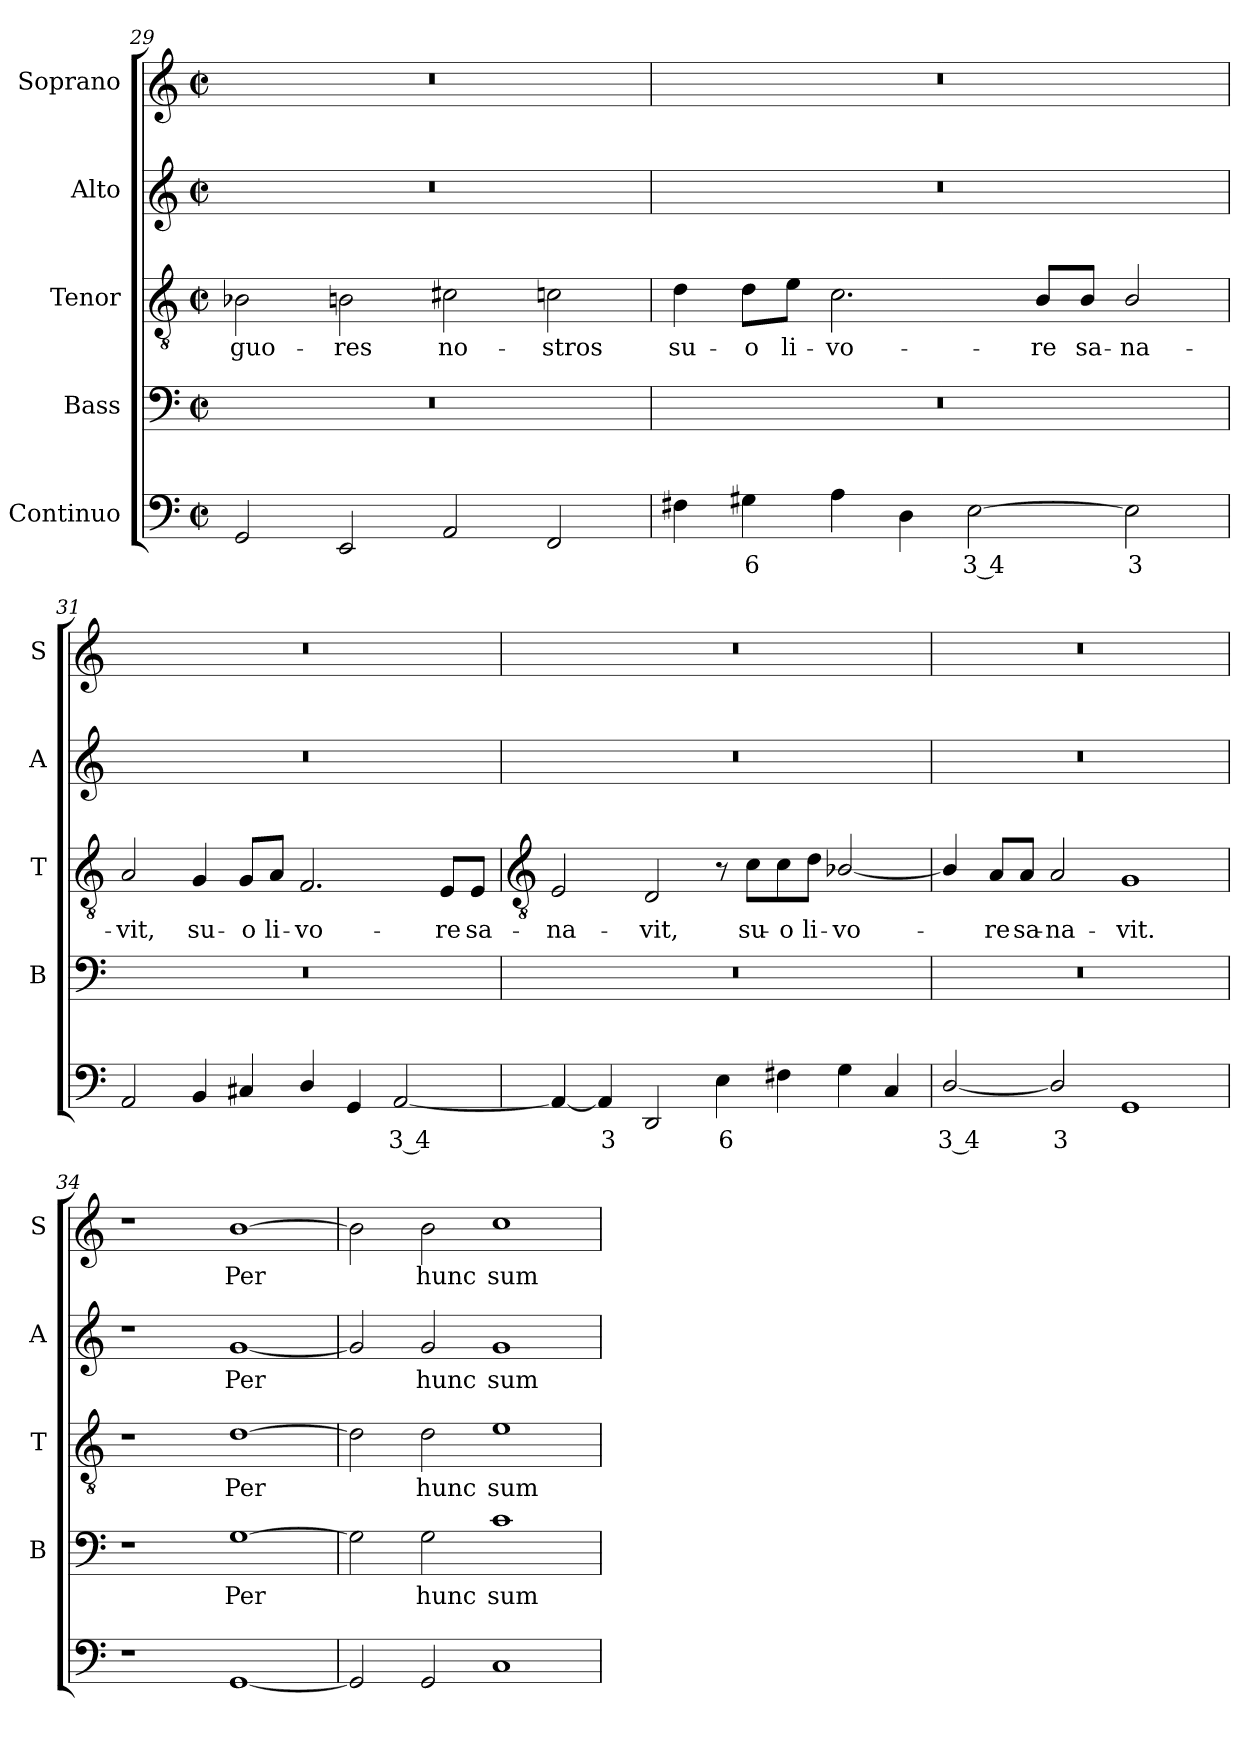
**kern	**text	**kern	**text	**kern	**text	**kern	**text	**kern	**text
*part5	*part5	*part4	*part4	*part3	*part3	*part2	*part2	*part1	*part1
*staff5	*staff5	*staff4	*staff4	*staff3	*staff3	*staff2	*staff2	*staff1	*staff1
*I"Continuo	*	*I"Bass	*	*I"Tenor	*	*I"Alto	*	*I"Soprano	*
*	*	*I'B	*	*I'T	*	*I'A	*	*I'S	*
*clefF4	*	*clefF4	*	*clefGv2	*	*clefG2	*	*clefG2	*
*k[]	*	*k[]	*	*k[]	*	*k[]	*	*k[]	*
*C:	*	*C:	*	*C:	*	*C:	*	*C:	*
*M4/2	*	*M4/2	*	*M4/2	*	*M4/2	*	*M4/2	*
*met(c|)	*	*met(c|)	*	*met(c|)	*	*met(c|)	*	*met(c|)	*
=29	=29	=29	=29	=29	=29	=29	=29	=29	=29
!	!	!	!	!	!LO:LY:b	!	!	!	!
2GG	.	0r	.	2B-X	-guo-	0r	.	0r	.
!	!	!	!	!	!LO:LY:b	!	!	!	!
2EE	.	.	.	2Bn	-res	.	.	.	.
!	!	!	!	!	!LO:LY:b	!	!	!	!
2AA	.	.	.	2c#X	no-	.	.	.	.
!	!	!	!	!	!LO:LY:b	!	!	!	!
2FF	.	.	.	2cn	-stros	.	.	.	.
=30	=30	=30	=30	=30	=30	=30	=30	=30	=30
!	!	!	!	!	!LO:LY:b	!	!	!	!
4F#X	.	0r	.	4d	su-	0r	.	0r	.
!	!LO:LY:b	!	!	!	!LO:LY:b	!	!	!	!
4G#X	6	.	.	8d\L	-o	.	.	.	.
!	!	!	!	!	!LO:LY:b	!	!	!	!
.	.	.	.	8e\J	li-	.	.	.	.
!	!	!	!	!	!LO:LY:b	!	!	!	!
4A	.	.	.	2.c	-vo-	.	.	.	.
4D	.	.	.	.	.	.	.	.	.
!	!LO:LY:b	!	!	!	!	!	!	!	!
[2E	3 4	.	.	.	.	.	.	.	.
!	!	!	!	!	!LO:LY:b	!	!	!	!
.	.	.	.	8B/L	-re	.	.	.	.
!	!	!	!	!	!LO:LY:b	!	!	!	!
.	.	.	.	8B/J	sa-	.	.	.	.
!	!LO:LY:b	!	!	!	!LO:LY:b	!	!	!	!
2E]	3	.	.	2B/	-na-	.	.	.	.
=31	=31	=31	=31	=31	=31	=31	=31	=31	=31
!	!	!	!	!	!LO:LY:b	!	!	!	!
2AA	.	0r	.	2A	-vit,	0r	.	0r	.
!	!	!	!	!	!LO:LY:b	!	!	!	!
4BB	.	.	.	4G	su-	.	.	.	.
!	!	!	!	!	!LO:LY:b	!	!	!	!
4C#X	.	.	.	8G/L	-o	.	.	.	.
!	!	!	!	!	!LO:LY:b	!	!	!	!
.	.	.	.	8A/J	li-	.	.	.	.
!	!	!	!	!	!LO:LY:b	!	!	!	!
4D/	.	.	.	2.F	-vo-	.	.	.	.
4GG	.	.	.	.	.	.	.	.	.
!	!LO:LY:b	!	!	!	!	!	!	!	!
[2AA	3 4	.	.	.	.	.	.	.	.
!	!	!	!	!	!LO:LY:b	!	!	!	!
.	.	.	.	8E/L	-re	.	.	.	.
!	!	!	!	!	!LO:LY:b	!	!	!	!
.	.	.	.	8E/J	sa-	.	.	.	.
!!LO:LB:g=z
=32	=32	=32	=32	=32	=32	=32	=32	=32	=32
*	*	*	*	*clefGv2	*	*	*	*	*
!	!	!	!	!	!LO:LY:b	!	!	!	!
4AA_	.	0r	.	2E	-na-	0r	.	0r	.
!	!LO:LY:b	!	!	!	!	!	!	!	!
4AA]	3	.	.	.	.	.	.	.	.
!	!	!	!	!	!LO:LY:b	!	!	!	!
2DD	.	.	.	2D	-vit,	.	.	.	.
!	!LO:LY:b	!	!	!	!	!	!	!	!
4E	6	.	.	8r	.	.	.	.	.
!	!	!	!	!	!LO:LY:b	!	!	!	!
.	.	.	.	8c\L	su-	.	.	.	.
!	!	!	!	!	!LO:LY:b	!	!	!	!
4F#X	.	.	.	8c\	-o	.	.	.	.
!	!	!	!	!	!LO:LY:b	!	!	!	!
.	.	.	.	8d\J	li-	.	.	.	.
!	!	!	!	!	!LO:LY:b	!	!	!	!
4G	.	.	.	[2B-X/	-vo-	.	.	.	.
4C	.	.	.	.	.	.	.	.	.
=33	=33	=33	=33	=33	=33	=33	=33	=33	=33
!	!LO:LY:b	!	!	!	!	!	!	!	!
[2D/	3 4	0r	.	4B-/]	.	0r	.	0r	.
!	!	!	!	!	!LO:LY:b	!	!	!	!
.	.	.	.	8A/L	re	.	.	.	.
!	!	!	!	!	!LO:LY:b	!	!	!	!
.	.	.	.	8A/J	sa-	.	.	.	.
!	!LO:LY:b	!	!	!	!LO:LY:b	!	!	!	!
2D/]	3	.	.	2A	-na-	.	.	.	.
!	!	!	!	!	!LO:LY:b	!	!	!	!
1GG	.	.	.	1G	-vit.	.	.	.	.
=34	=34	=34	=34	=34	=34	=34	=34	=34	=34
1r	.	1r	.	1r	.	1r	.	1r	.
!	!	!	!LO:LY:b	!	!LO:LY:b	!	!LO:LY:b	!	!LO:LY:b
[1GG	.	[1G	Per	[1d	Per	[1g	Per	[1b	Per
=35	=35	=35	=35	=35	=35	=35	=35	=35	=35
2GG]	.	2G]	.	2d]	.	2g]	.	2b]	.
!	!	!	!LO:LY:b	!	!LO:LY:b	!	!LO:LY:b	!	!LO:LY:b
2GG	.	2G	hunc	2d	hunc	2g	hunc	2b	hunc
!	!	!	!LO:LY:b	!	!LO:LY:b	!	!LO:LY:b	!	!LO:LY:b
1C	.	1c	sum-	1e	sum-	1g	sum-	1cc	sum-
=	=	=	=	=	=	=	=	=	=
*-	*-	*-	*-	*-	*-	*-	*-	*-	*-
